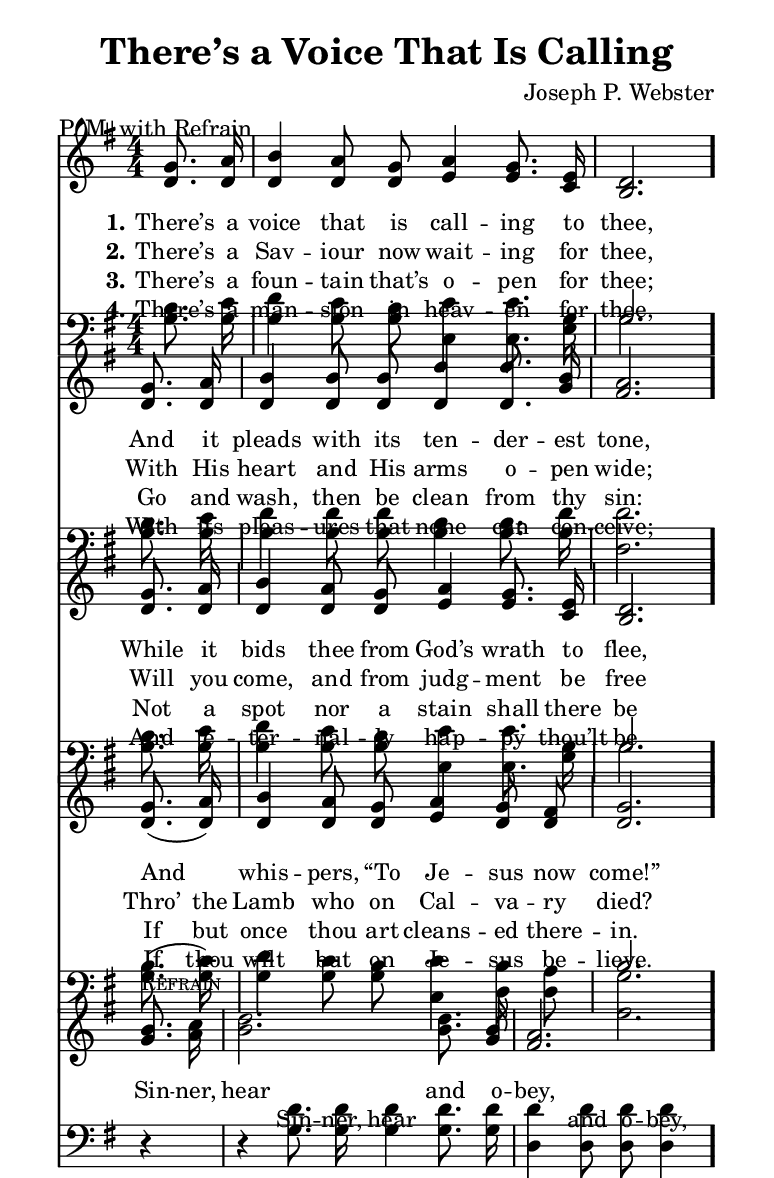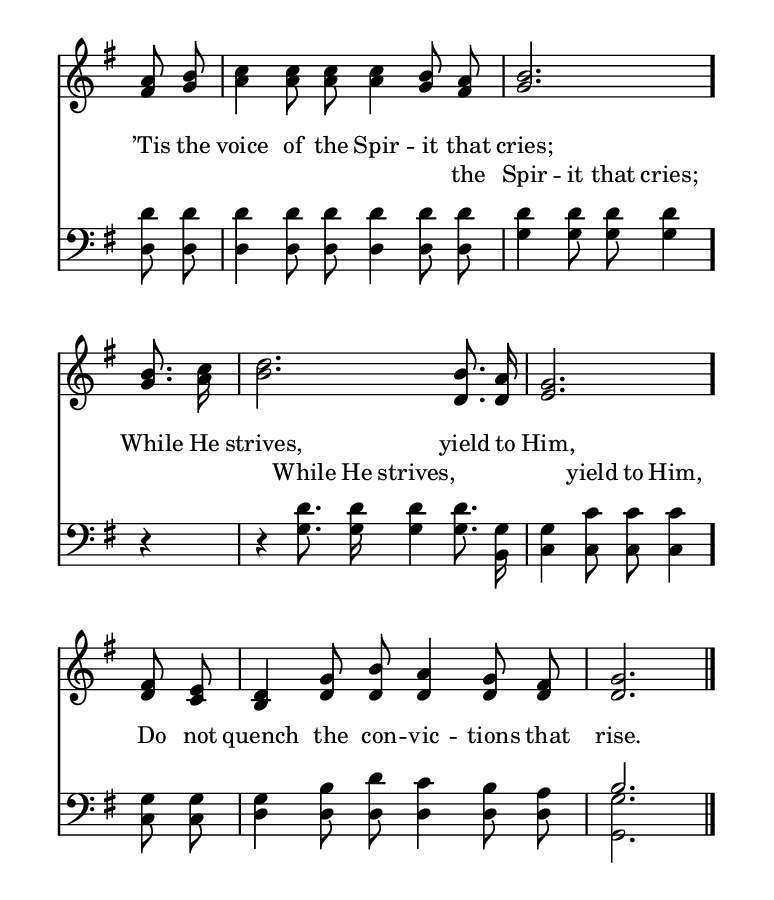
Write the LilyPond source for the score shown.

\include "common/global.ily"
\paper {
  \include "common/paper.ily"
  ragged-last-bottom = ##t
  system-count = 8
systems-per-page = 5

}

\header{
  %gospel
  hymnnumber = "126"
  title = "There’s a Voice That Is Calling" % see https://hymnary.org/text/theres_a_voice_that_is_calling_to_thee
  tunename = "Sweet Bye and Bye"
  meter = "P. M. with Refrain" % Little Flock has 9. 9. 9. 9. Anapaestic Irr.
  poet = ""
  composer = "Joseph P. Webster" % see https://hymnary.org/tune/theres_a_land_that_is_fairer_tha_webster
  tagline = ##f
}

% for fermata in MIDI
ta = { \tempo 4=80 }
tb = { \tempo 4=40 }

patternAA = { c8.  c16  | c4 c8 c8 c4 c8. c16 c2. }
patternAB = { c8.( c16) | c4 c8 c8 c4 c8  c8  c2. }

patternBA = { c8. c16 | c2. c8. c16 c2. }
patternBB = { c8 c8 | c4 c8 c8 c4 c8 c8 | c2. }

patternCA = { c4 | c4 c8. c16 c4 c8. c16 | c4 c8 c8 c4 }
patternCB = { c8 c8 | c4 c8 c8 c4 c8 c8 | c4 c8 c8 c4 }

global = {
  \include "common/overrides.ily"
  \override Staff.TimeSignature.style = #'numbered
  \time 4/4
  \override Score.MetronomeMark.transparent = ##t % hide all fermata changes too
  \ta
  \key g \major
  \partial 4
  \autoBeamOff
}

notesSoprano = {
\global
\relative c'' {

  \changePitch \patternAA { g a | b a g a g e | d }
  \changePitch \patternAA { g a | b b b d d b | a }
  \changePitch \patternAA { g a | b a g a g e | d }
  \changePitch \patternAB { g a | b a g a g fis | g }

  \eogbreak
  << s^\markup { \small \caps "Refrain" }
  \changePitch \patternBA { b c | d d b a } >>
  \changePitch \patternBB { a b | c c c c b a | b }
  \changePitch \patternBA { b c | d b a g }
  \changePitch \patternBB { fis e | d g b a g fis | g }

  \bar "|."

}
}

notesAlto = {
\global
\relative e' {

  \changePitch \patternAA { d d | d d d e e c | b }
  \changePitch \patternAA { d d | d d d d d g | fis }
  \changePitch \patternAA { d d | d d d e e c | b }
  \changePitch \patternAB { d d | d d d e d d | d }

  \changePitch \patternBA { g a | b b g | fis }
  \changePitch \patternBB { fis g | a a a a g fis | g }
  \changePitch \patternBA { g a | b d, d | e }
  \changePitch \patternBB { d c | b d d d d d | d }

}
}

notesTenor = {
\global
\relative a {

  \changePitch \patternAA { b c | d c b c c g | g }
  \changePitch \patternAA { b c | d d d b b d | d }
  \changePitch \patternAA { b c | d c b c c g | g }
  \changePitch \patternAB { b c | d c b c b a | b}

  \changePitch \patternCA { r | r d d d d d | d d d d }
  \changePitch \patternCB { d d | d d d d d d | d d d d }
  \changePitch \patternCA { r | r d d d d g, | g c c c }
  \changePitch \patternBB { g g | g b d c b a | b }

}
}

notesBass = {
\global
\relative f {

  \changePitch \patternAA { g g | g g g c, c e | g }
  \changePitch \patternAA { g g | g g g g g g | d }
  \changePitch \patternAA { g g | g g g c, c e | g }
  \changePitch \patternAB { g g | g g g c, d d | <g g,> }

  \changePitch \patternCA { r | r g g g g g | d d d d }
  \changePitch \patternCB { d d | d d d d d d | g g g g }
  \changePitch \patternCA { r | r g g g g b, | c c c c }
  \changePitch \patternBB { c c | d d d d d d | <g g,> }

}
}

Refrain = \lyricmode {

Sin -- ner, hear and o -- bey, \bar "."
’Tis the voice of the Spir -- it that cries; \bar "."
While He strives, yield to Him, \bar "."
Do not quench the con -- vic -- tions that rise. \bar "."

}

wordsA = \lyricmode {
\set stanza = "1."

There’s a voice that is call -- ing to thee, \bar "."
And it pleads with its ten -- der -- est tone, \bar "."
While it bids thee from God’s wrath to flee, \bar "."
And whis -- pers, “To Je -- sus now come!” \bar "."

}

wordsB = \lyricmode {
\set stanza = "2."

There’s a Sav -- iour now wait -- ing for thee,
With His heart and His arms o -- pen wide;
Will you come, and from judg -- ment be free
{ \mon } Thro’ the { \moff } Lamb who on Cal -- va -- ry died?

\Refrain

}

wordsC = \lyricmode {
\set stanza = "3."

There’s a foun -- tain that’s o -- pen for thee;
Go and wash, then be clean from thy sin:
Not a spot nor a stain shall there be
{ \mon } If but { \moff } once thou art cleans -- ed there -- in.

}

wordsD = \lyricmode {
\set stanza = "4."

There’s a man -- sion in heav -- en for thee,
With its pleas -- ures that none can con -- ceive;
And e -- ter -- nal -- ly hap -- py thou’lt be
{ \mon } If thou { \moff } wilt but on Je -- sus be -- lieve.

}

underWords = \lyricmode {

{ \repeat unfold 36 { \skip 4 } }
Sin -- ner, hear { \repeat unfold 3 { \skip 4 } } and o -- bey,
{ \repeat unfold 7 { \skip 4 } }
the Spir -- it that cries;
While He strives, { \repeat unfold 3 { \skip 4 } } yield to Him,

}

\score {
  \context ChoirStaff <<
    \context Staff = upper <<
      \set Staff.autoBeaming = ##f
      \set ChoirStaff.systemStartDelimiter = #'SystemStartBar
      \set ChoirStaff.printPartCombineTexts = ##f
      \partcombine #'(2 . 11) \notesSoprano \notesAlto
      \context NullVoice = sopranos { \voiceOne << \notesSoprano >> }
      \context Lyrics = one   \lyricsto sopranos \wordsA
      \context Lyrics = two   \lyricsto sopranos \wordsB
      \context Lyrics = three \lyricsto sopranos \wordsC
      \context Lyrics = four  \lyricsto sopranos \wordsD
    >>
    \context Staff = men <<
      \set Staff.autoBeaming = ##f
      \clef bass
      \set ChoirStaff.printPartCombineTexts = ##f
      \partcombine #'(2 . 11) \notesTenor \notesBass
      \context NullVoice = tenors { \voiceOne << \notesTenor >> }
    >>
    \context Lyrics = three \lyricsto tenors \underWords
  >>
  \layout {
    \include "common/layout.ily"
  }
  #(cond ((ly:get-option 'eog-midi-permitted) #{ \midi{
    \include "common/midi.ily"
  } #}))
}

\version "2.19.49"  % necessary for upgrading to future LilyPond versions.

% vi:set et ts=2 sw=2 ai nocindent syntax=lilypond:
